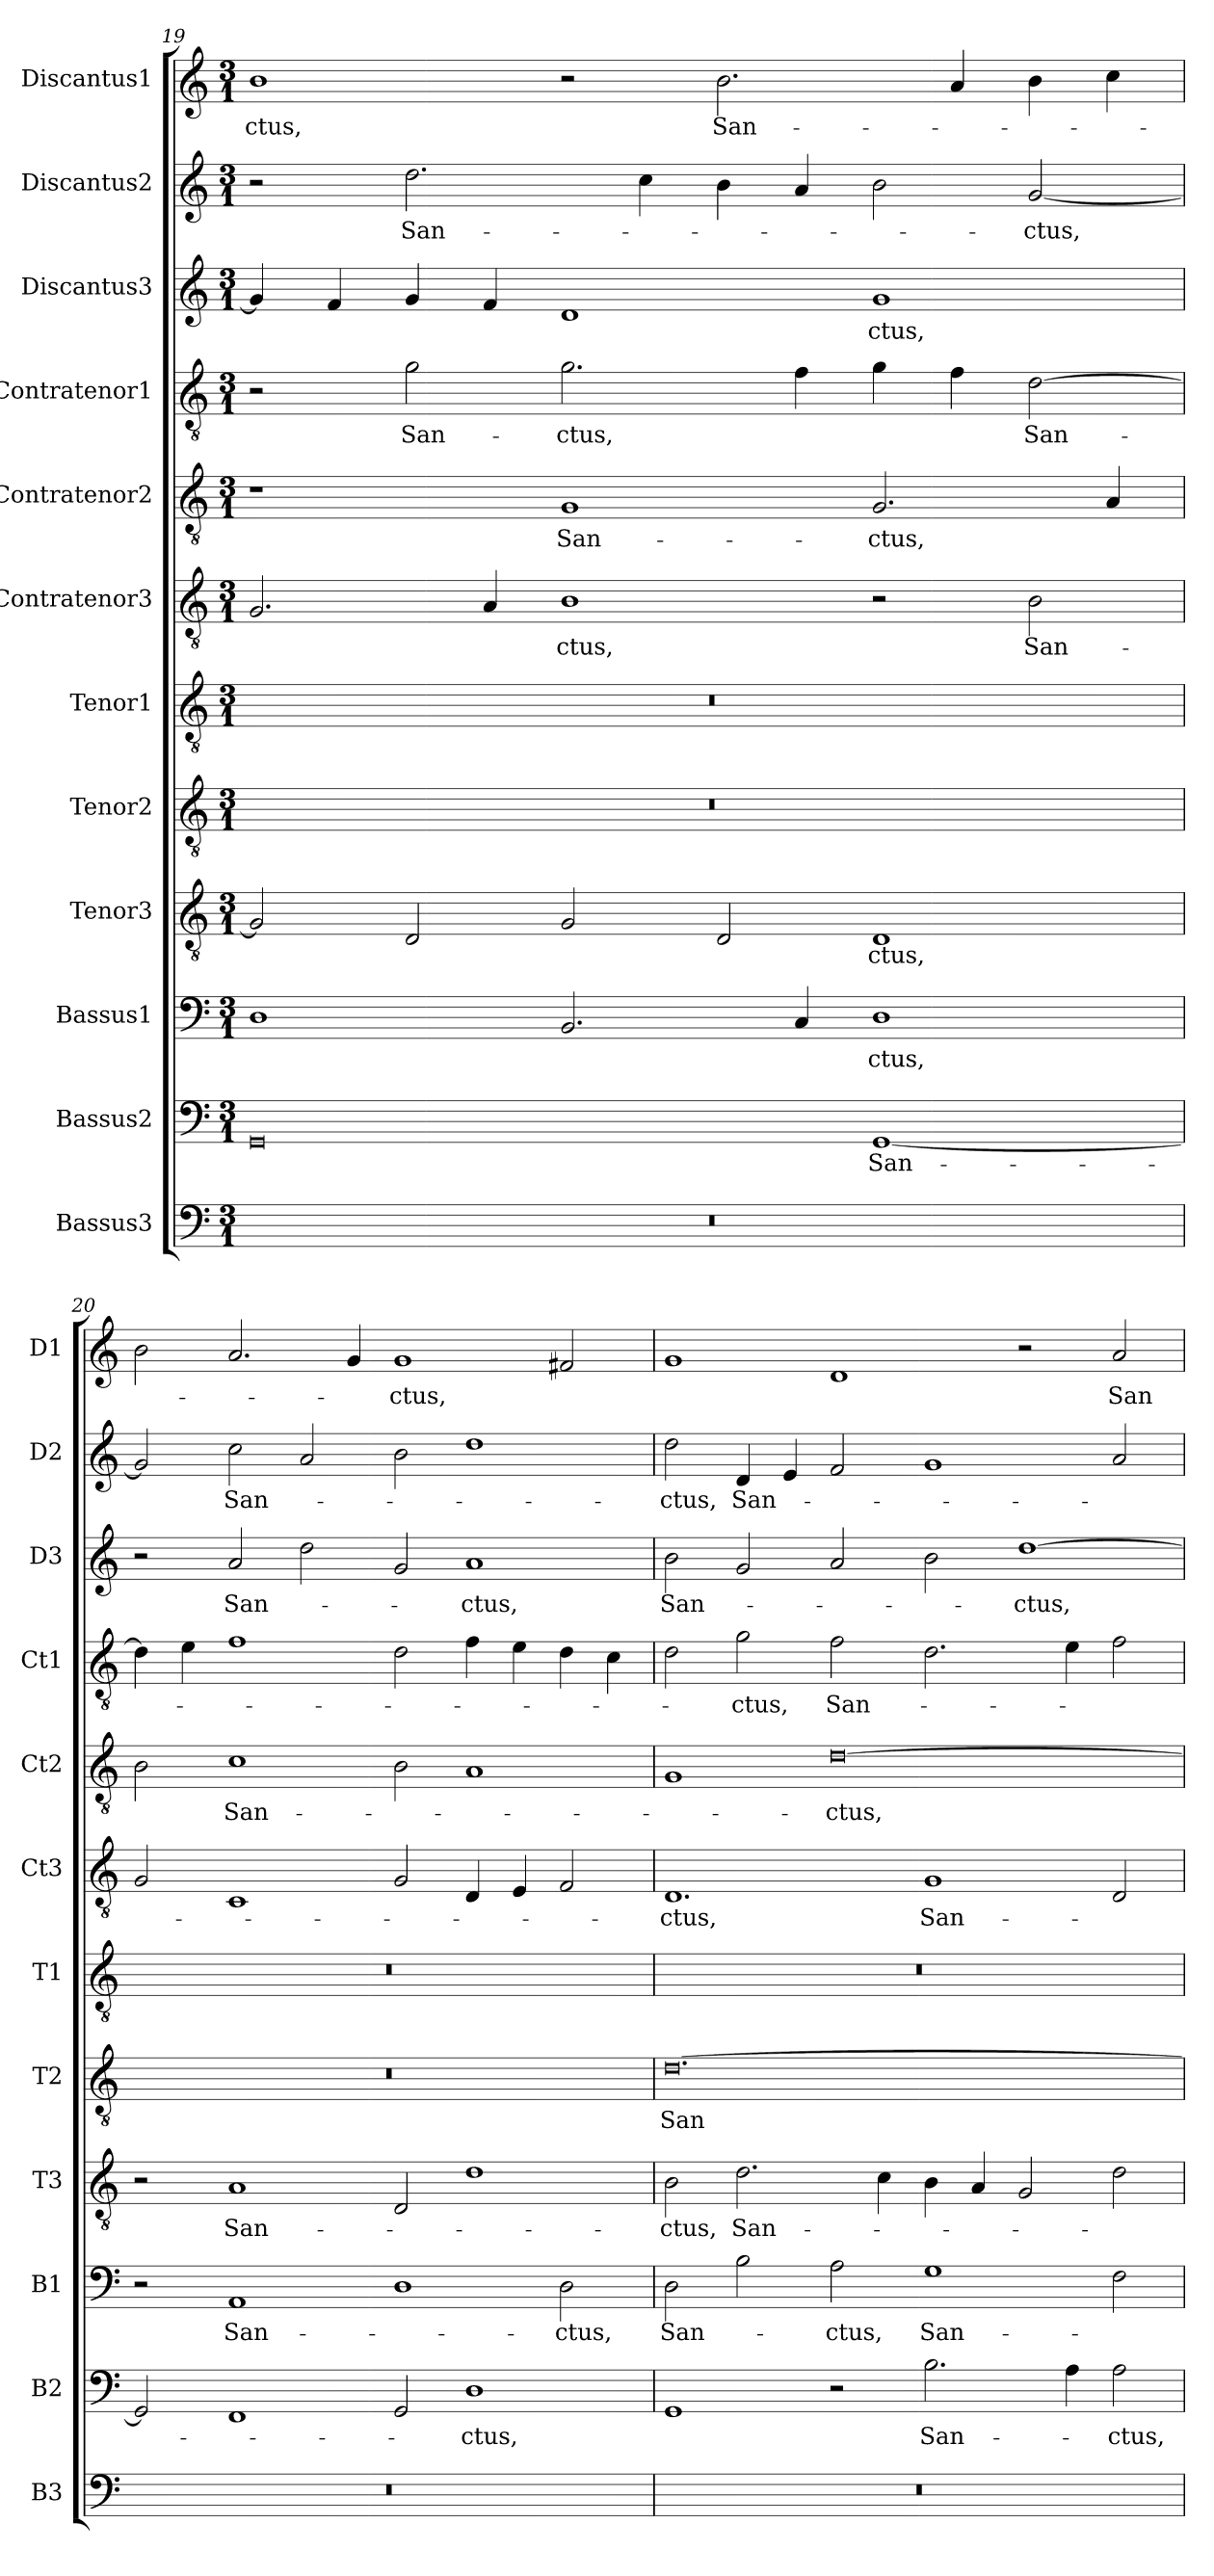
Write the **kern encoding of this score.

**kern	**kern	**text	**kern	**text	**kern	**text	**kern	**text	**kern	**kern	**text	**kern	**text	**kern	**text	**kern	**text	**kern	**text	**kern	**text
*part12	*part11	*part11	*part10	*part10	*part9	*part9	*part8	*part8	*part7	*part6	*part6	*part5	*part5	*part4	*part4	*part3	*part3	*part2	*part2	*part1	*part1
*staff12	*staff11	*staff11	*staff10	*staff10	*staff9	*staff9	*staff8	*staff8	*staff7	*staff6	*staff6	*staff5	*staff5	*staff4	*staff4	*staff3	*staff3	*staff2	*staff2	*staff1	*staff1
*I"Bassus3	*I"Bassus2	*	*I"Bassus1	*	*I"Tenor3	*	*I"Tenor2	*	*I"Tenor1	*I"Contratenor3	*	*I"Contratenor2	*	*I"Contratenor1	*	*I"Discantus3	*	*I"Discantus2	*	*I"Discantus1	*
*I'B3	*I'B2	*	*I'B1	*	*I'T3	*	*I'T2	*	*I'T1	*I'Ct3	*	*I'Ct2	*	*I'Ct1	*	*I'D3	*	*I'D2	*	*I'D1	*
*clefF4	*clefF4	*	*clefF4	*	*clefGv2	*	*clefGv2	*	*clefGv2	*clefGv2	*	*clefGv2	*	*clefGv2	*	*clefG2	*	*clefG2	*	*clefG2	*
*k[]	*k[]	*	*k[]	*	*k[]	*	*k[]	*	*k[]	*k[]	*	*k[]	*	*k[]	*	*k[]	*	*k[]	*	*k[]	*
*M3/1	*M3/1	*	*M3/1	*	*M3/1	*	*M3/1	*	*M3/1	*M3/1	*	*M3/1	*	*M3/1	*	*M3/1	*	*M3/1	*	*M3/1	*
=19	=19	=19	=19	=19	=19	=19	=19	=19	=19	=19	=19	=19	=19	=19	=19	=19	=19	=19	=19	=19	=19
0.r	0GG/	.	1D\	.	2G/]	.	0.r	.	0.r	2.G/	.	1r	.	2r	.	4g/]	.	2r	.	1b\	-ctus,
.	.	.	.	.	.	.	.	.	.	.	.	.	.	.	.	4f/	.	.	.	.	.
.	.	.	.	.	2D/	.	.	.	.	.	.	.	.	2g\	San-	4g/	.	2.dd\	San-	.	.
.	.	.	.	.	.	.	.	.	.	4A/	.	.	.	.	.	4f/	.	.	.	.	.
.	.	.	2.BB/	.	2G/	.	.	.	.	1B\	-ctus,	1G/	San-	2.g\	-ctus,	1d/	.	.	.	2r	.
.	.	.	.	.	.	.	.	.	.	.	.	.	.	.	.	.	.	4cc\	.	.	.
.	.	.	.	.	2D/	.	.	.	.	.	.	.	.	.	.	.	.	4b\	.	2.b\	San-
.	.	.	4C/	.	.	.	.	.	.	.	.	.	.	4f\	.	.	.	4a/	.	.	.
.	[1GG/	San-	1D\	-ctus,	1D/	-ctus,	.	.	.	2r	.	2.G/	-ctus,	4g\	.	1g/	-ctus,	2b\	.	.	.
.	.	.	.	.	.	.	.	.	.	.	.	.	.	4f\	.	.	.	.	.	4a/	.
.	.	.	.	.	.	.	.	.	.	2B\	San-	.	.	[2d\	San-	.	.	[2g/	-ctus,	4b\	.
.	.	.	.	.	.	.	.	.	.	.	.	4A/	.	.	.	.	.	.	.	4cc\	.
=20	=20	=20	=20	=20	=20	=20	=20	=20	=20	=20	=20	=20	=20	=20	=20	=20	=20	=20	=20	=20	=20
0.r	2GG/]	.	2r	.	2r	.	0.r	.	0.r	2G/	.	2B\	.	4d\]	.	2r	.	2g/]	.	2b\	.
.	.	.	.	.	.	.	.	.	.	.	.	.	.	4e\	.	.	.	.	.	.	.
.	1FF/	.	1AA/	San-	1A/	San-	.	.	.	1C/	.	1c\	San-	1f\	.	2a/	San-	2cc\	San-	2.a/	.
.	.	.	.	.	.	.	.	.	.	.	.	.	.	.	.	2dd\	.	2a/	.	.	.
.	.	.	.	.	.	.	.	.	.	.	.	.	.	.	.	.	.	.	.	4g/	.
.	2GG/	.	1D\	.	2D/	.	.	.	.	2G/	.	2B\	.	2d\	.	2g/	.	2b\	.	1g/	-ctus,
.	1D\	-ctus,	.	.	1d\	.	.	.	.	4D/	.	1A/	.	4f\	.	1a/	-ctus,	1dd\	.	.	.
.	.	.	.	.	.	.	.	.	.	4E/	.	.	.	4e\	.	.	.	.	.	.	.
.	.	.	2D\	-ctus,	.	.	.	.	.	2F/	.	.	.	4d\	.	.	.	.	.	2f#X/	.
.	.	.	.	.	.	.	.	.	.	.	.	.	.	4c\	.	.	.	.	.	.	.
=21	=21	=21	=21	=21	=21	=21	=21	=21	=21	=21	=21	=21	=21	=21	=21	=21	=21	=21	=21	=21	=21
0.r	1GG/	.	2D\	San-	2B\	-ctus,	[0.d\	San-	0.r	1.D/	-ctus,	1G/	.	2d\	.	2b\	San-	2dd\	-ctus,	1g/	.
.	.	.	2B\	.	2.d\	San-	.	.	.	.	.	.	.	2g\	-ctus,	2g/	.	4d/	San-	.	.
.	.	.	.	.	.	.	.	.	.	.	.	.	.	.	.	.	.	4e/	.	.	.
.	2r	.	2A\	-ctus,	.	.	.	.	.	.	.	[0d\	-ctus,	2f\	San-	2a/	.	2f/	.	1d/	.
.	.	.	.	.	4c\	.	.	.	.	.	.	.	.	.	.	.	.	.	.	.	.
.	2.B\	San-	1G\	San-	4B\	.	.	.	.	1G/	San-	.	.	2.d\	.	2b\	.	1g/	.	.	.
.	.	.	.	.	4A/	.	.	.	.	.	.	.	.	.	.	.	.	.	.	.	.
.	.	.	.	.	2G/	.	.	.	.	.	.	.	.	.	.	[1dd\	-ctus,	.	.	2r	.
.	4A\	.	.	.	.	.	.	.	.	.	.	.	.	4e\	.	.	.	.	.	.	.
.	2A\	-ctus,	2F\	.	2d\	.	.	.	.	2D/	.	.	.	2f\	.	.	.	2a/	.	2a/	San-
=	=	=	=	=	=	=	=	=	=	=	=	=	=	=	=	=	=	=	=	=	=
*-	*-	*-	*-	*-	*-	*-	*-	*-	*-	*-	*-	*-	*-	*-	*-	*-	*-	*-	*-	*-	*-
